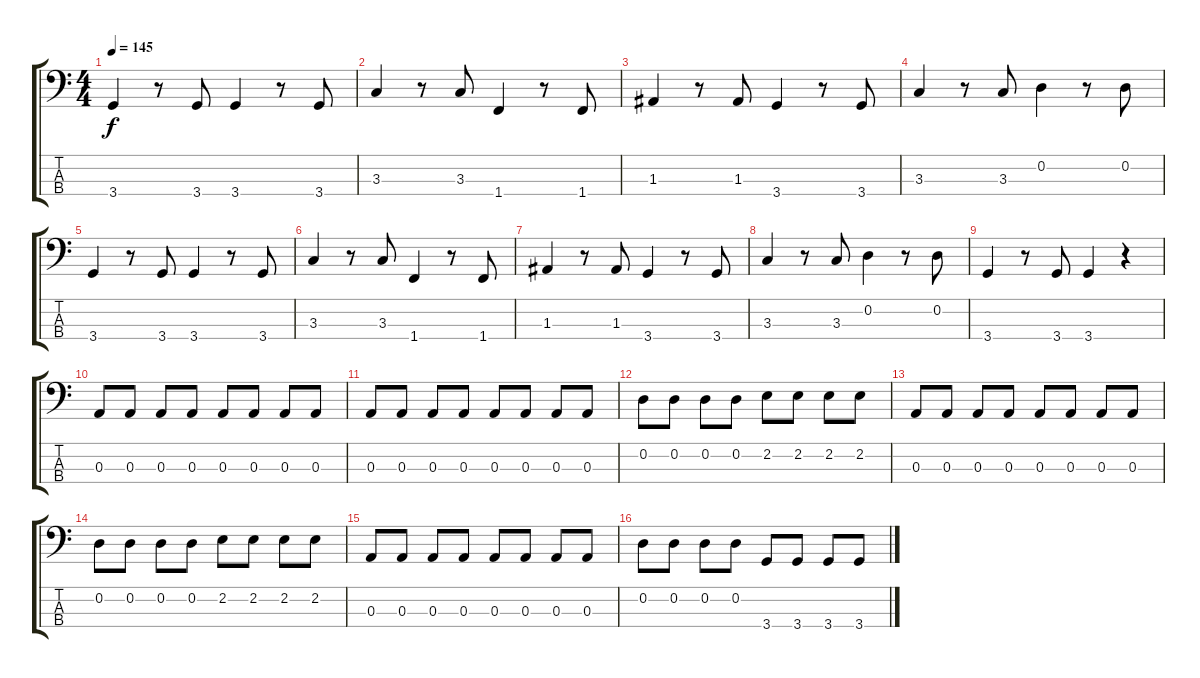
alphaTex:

\track "" {instrument electricbassfinger}
\staff {score tabs}
\tuning (G2 D2 A1 E1) {hide}
\ts (4 4)
\tempo 145
\clef f4
\ks c
3.4.4{dy f} r.8 3.4.8 3.4.4 r.8 3.4.8 |
3.3.4 r.8 3.3.8 1.4.4 r.8 1.4.8 |
1.3.4 r.8 1.3.8 3.4.4 r.8 3.4.8 |
3.3.4 r.8 3.3.8 0.2.4 r.8 0.2.8 |
3.4.4 r.8 3.4.8 3.4.4 r.8 3.4.8 |
3.3.4 r.8 3.3.8 1.4.4 r.8 1.4.8 |
1.3.4 r.8 1.3.8 3.4.4 r.8 3.4.8 |
3.3.4 r.8 3.3.8 0.2.4 r.8 0.2.8 |
3.4.4 r.8 3.4.8 3.4.4 r.4 |
0.3.8 0.3.8 0.3.8 0.3.8 0.3.8 0.3.8 0.3.8 0.3.8 |
0.3.8 0.3.8 0.3.8 0.3.8 0.3.8 0.3.8 0.3.8 0.3.8 |
0.2.8 0.2.8 0.2.8 0.2.8 2.2.8 2.2.8 2.2.8 2.2.8 |
0.3.8 0.3.8 0.3.8 0.3.8 0.3.8 0.3.8 0.3.8 0.3.8 |
0.2.8 0.2.8 0.2.8 0.2.8 2.2.8 2.2.8 2.2.8 2.2.8 |
0.3.8 0.3.8 0.3.8 0.3.8 0.3.8 0.3.8 0.3.8 0.3.8 |
0.2.8 0.2.8 0.2.8 0.2.8 3.4.8 3.4.8 3.4.8 3.4.8
